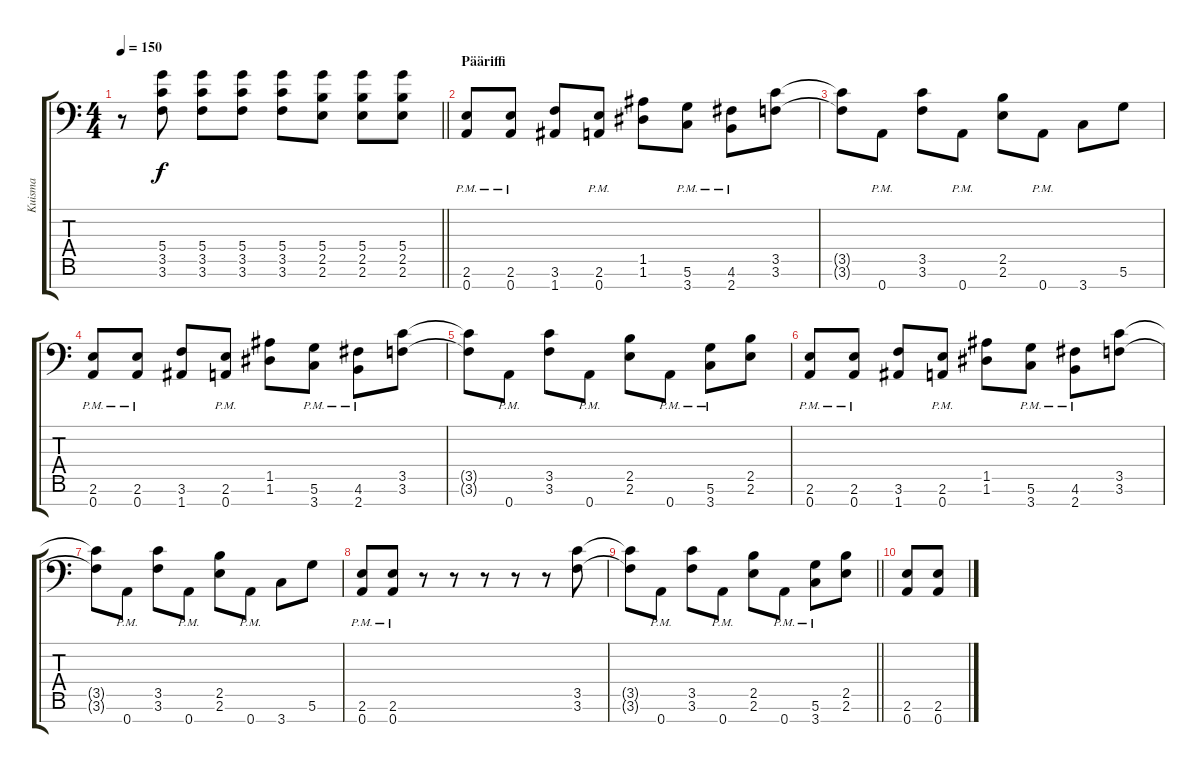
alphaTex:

\track ("Kuisma" "Kuisma") {instrument distortionguitar}
\staff {score tabs}
\tuning (E4 B3 G3 D3 A2 D2 A1) {hide}
\ts (4 4)
\tempo 150
\clef f4
\barLineRight lightlight
\ks c
r.8{dy f} (5.4 3.5 3.6).8 (5.4 3.5 3.6).8 (5.4 3.5 3.6).8 (5.4 3.5 3.6).8 (5.4 2.5 2.6).8 (5.4 2.5 2.6).8 (5.4 2.5 2.6).8 |
\section ("" "Pääriffi")
(2.6{pm} 0.7{pm}).8 (2.6{pm} 0.7{pm}).8 (3.6 1.7).8 (2.6{pm} 0.7{pm}).8 (1.5 1.6).8 (5.6{pm} 3.7{pm}).8 (4.6{pm} 2.7{pm}).8 (3.5 3.6).8 |
(3.5{t} 3.6{t}).8 0.7{pm}.8 (3.5 3.6).8 0.7{pm}.8 (2.5 2.6).8 0.7{pm}.8 3.7.8 5.6.8 |
(2.6{pm} 0.7{pm}).8 (2.6{pm} 0.7{pm}).8 (3.6 1.7).8 (2.6{pm} 0.7{pm}).8 (1.5 1.6).8 (5.6{pm} 3.7{pm}).8 (4.6{pm} 2.7{pm}).8 (3.5 3.6).8 |
(3.5{t} 3.6{t}).8 0.7{pm}.8 (3.5 3.6).8 0.7{pm}.8 (2.5 2.6).8 0.7{pm}.8 (5.6{pm} 3.7{pm}).8 (2.5 2.6).8 |
(2.6{pm} 0.7{pm}).8 (2.6{pm} 0.7{pm}).8 (3.6 1.7).8 (2.6{pm} 0.7{pm}).8 (1.5 1.6).8 (5.6{pm} 3.7{pm}).8 (4.6{pm} 2.7{pm}).8 (3.5 3.6).8 |
(3.5{t} 3.6{t}).8 0.7{pm}.8 (3.5 3.6).8 0.7{pm}.8 (2.5 2.6).8 0.7{pm}.8 3.7.8 5.6.8 |
(2.6{pm} 0.7{pm}).8 (2.6{pm} 0.7{pm}).8 r.8 r.8 r.8 r.8 r.8 (3.5 3.6).8 |
\barLineRight lightlight
(3.5{t} 3.6{t}).8 0.7{pm}.8 (3.5 3.6).8 0.7{pm}.8 (2.5 2.6).8 0.7{pm}.8 (5.6{pm} 3.7{pm}).8 (2.5 2.6).8 |
(2.6 0.7).8 (2.6 0.7).8
